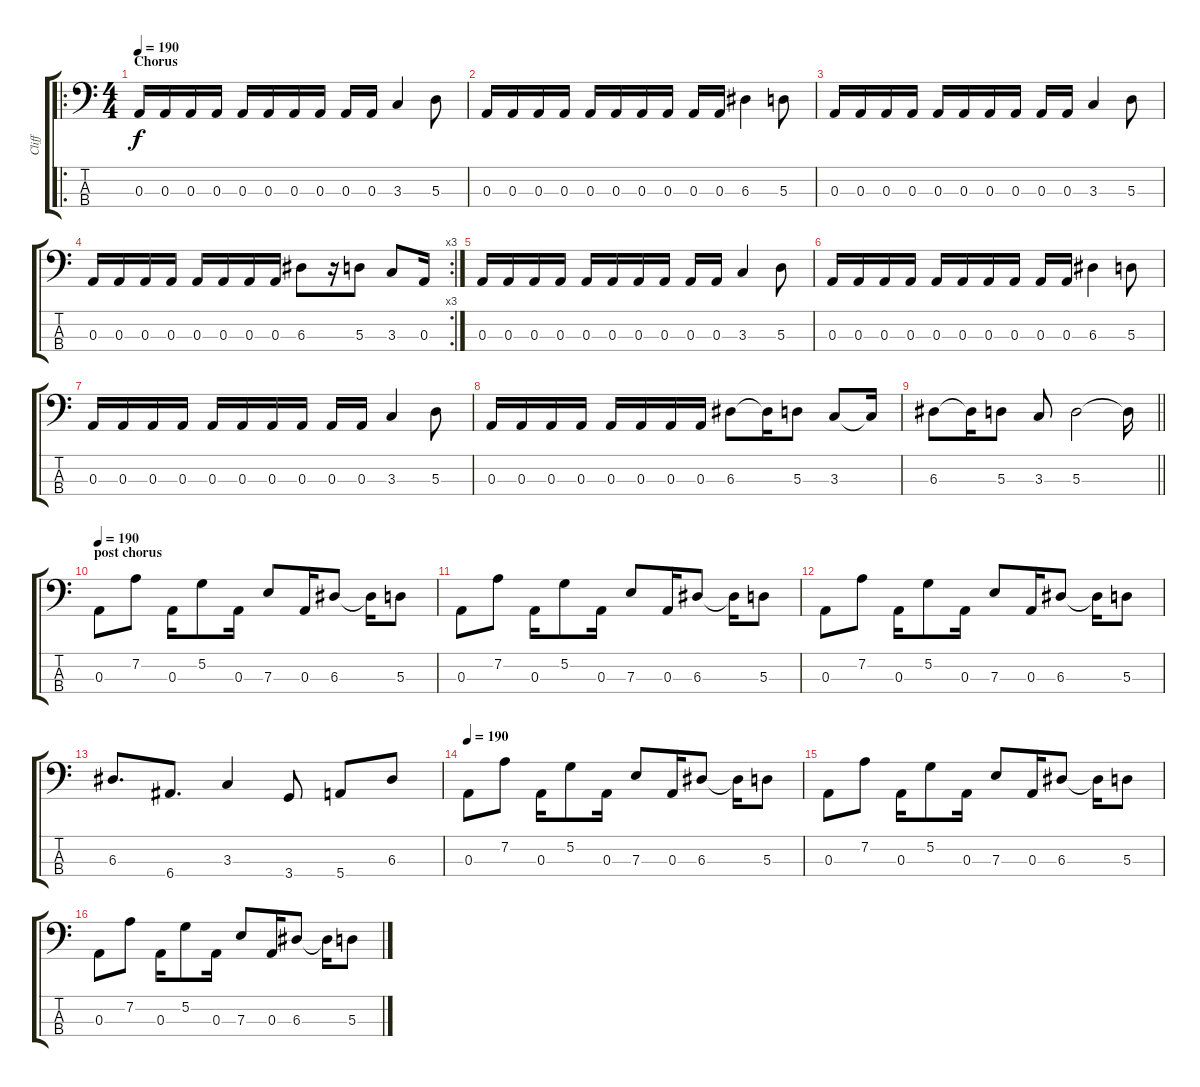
\track ("Cliff" "Cliff") {instrument electricbassfinger}
\staff {score tabs}
\tuning (G2 D2 A1 E1) {hide}
\ro
\ts (4 4)
\section ("" "Chorus")
\tempo 190
\clef f4
\ks c
0.3.16{dy f} 0.3.16 0.3.16 0.3.16 0.3.16 0.3.16 0.3.16 0.3.16 0.3.16 0.3.16 3.3.4 5.3.8 |
0.3.16 0.3.16 0.3.16 0.3.16 0.3.16 0.3.16 0.3.16 0.3.16 0.3.16 0.3.16 6.3.4 5.3.8 |
0.3.16 0.3.16 0.3.16 0.3.16 0.3.16 0.3.16 0.3.16 0.3.16 0.3.16 0.3.16 3.3.4 5.3.8 |
\rc 3
0.3.16 0.3.16 0.3.16 0.3.16 0.3.16 0.3.16 0.3.16 0.3.16 6.3.8 r.16 5.3.8 3.3.8 0.3.16 |
0.3.16 0.3.16 0.3.16 0.3.16 0.3.16 0.3.16 0.3.16 0.3.16 0.3.16 0.3.16 3.3.4 5.3.8 |
0.3.16 0.3.16 0.3.16 0.3.16 0.3.16 0.3.16 0.3.16 0.3.16 0.3.16 0.3.16 6.3.4 5.3.8 |
0.3.16 0.3.16 0.3.16 0.3.16 0.3.16 0.3.16 0.3.16 0.3.16 0.3.16 0.3.16 3.3.4 5.3.8 |
0.3.16 0.3.16 0.3.16 0.3.16 0.3.16 0.3.16 0.3.16 0.3.16 6.3.8 6.3{t}.16 5.3.8 3.3.8 3.3{t}.16 |
\barLineRight lightlight
6.3.8 6.3{t}.16 5.3.8 3.3.8 5.3.2 5.3{t}.16 |
\section ("" "post chorus")
\tempo 190
0.3.8 7.2.8 0.3.16 5.2.8 0.3.16 7.3.8 0.3.16 6.3.8 6.3{t}.16 5.3.8 |
0.3.8 7.2.8 0.3.16 5.2.8 0.3.16 7.3.8 0.3.16 6.3.8 6.3{t}.16 5.3.8 |
0.3.8 7.2.8 0.3.16 5.2.8 0.3.16 7.3.8 0.3.16 6.3.8 6.3{t}.16 5.3.8 |
6.3.8{d} 6.4.8{d} 3.3.4 3.4.8 5.4.8 6.3.8 |
\tempo 190
0.3.8 7.2.8 0.3.16 5.2.8 0.3.16 7.3.8 0.3.16 6.3.8 6.3{t}.16 5.3.8 |
0.3.8 7.2.8 0.3.16 5.2.8 0.3.16 7.3.8 0.3.16 6.3.8 6.3{t}.16 5.3.8 |
0.3.8 7.2.8 0.3.16 5.2.8 0.3.16 7.3.8 0.3.16 6.3.8 6.3{t}.16 5.3.8
